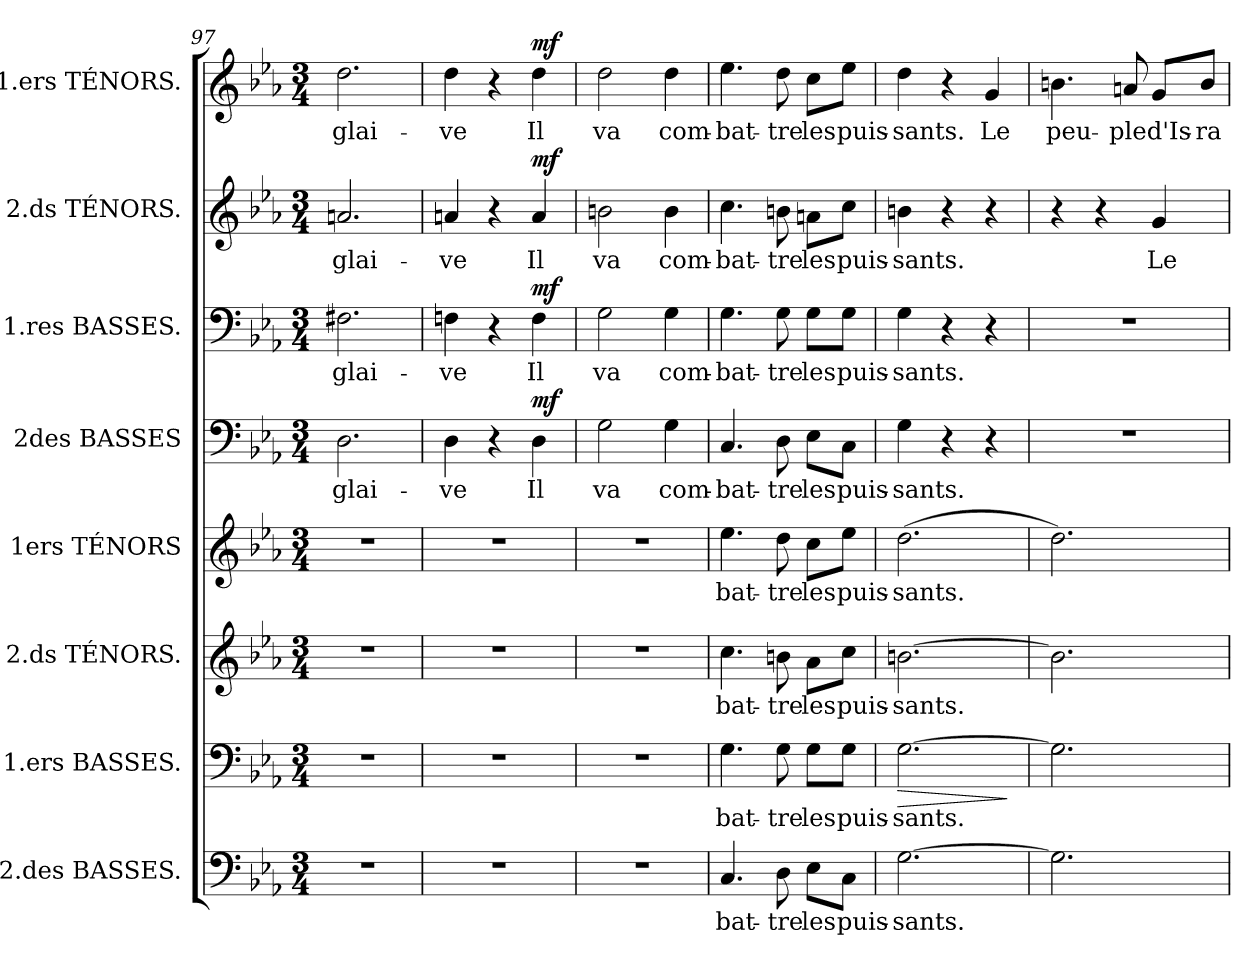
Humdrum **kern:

**kern	**text	**kern	**text	**dynam	**kern	**text	**kern	**text	**kern	**text	**dynam	**kern	**text	**dynam	**kern	**text	**dynam	**kern	**text	**dynam
*part8	*part8	*part7	*part7	*part7	*part6	*part6	*part5	*part5	*part4	*part4	*part4	*part3	*part3	*part3	*part2	*part2	*part2	*part1	*part1	*part1
*staff8	*staff8	*staff7	*staff7	*staff7	*staff6	*staff6	*staff5	*staff5	*staff4	*staff4	*staff4	*staff3	*staff3	*staff3	*staff2	*staff2	*staff2	*staff1	*staff1	*staff1
*I"2.des BASSES.	*	*I"1.ers BASSES.	*	*	*I"2.ds TÉNORS.	*	*I"1ers TÉNORS	*	*I"2des BASSES	*	*	*I"1.res BASSES.	*	*	*I"2.ds TÉNORS.	*	*	*I"1.ers TÉNORS.	*	*
*clefF4	*	*clefF4	*	*	*clefG2	*	*clefG2	*	*clefF4	*	*	*clefF4	*	*	*clefG2	*	*	*clefG2	*	*
*	*	*	*	*	*ITrd7c12	*	*ITrd7c12	*	*	*	*	*	*	*	*ITrd7c12	*	*	*ITrd7c12	*	*
*k[b-e-a-]	*	*k[b-e-a-]	*	*	*k[b-e-a-]	*	*k[b-e-a-]	*	*k[b-e-a-]	*	*	*k[b-e-a-]	*	*	*k[b-e-a-]	*	*	*k[b-e-a-]	*	*
*M3/4	*	*M3/4	*	*	*M3/4	*	*M3/4	*	*M3/4	*	*	*M3/4	*	*	*M3/4	*	*	*M3/4	*	*
=97	=97	=97	=97	=97	=97	=97	=97	=97	=97	=97	=97	=97	=97	=97	=97	=97	=97	=97	=97	=97
2.r	.	2.r	.	.	2.r	.	2.r	.	2.D\	glai-	.	2.F#X\	glai-	.	2.An/	glai-	.	2.d\	glai-	.
=98	=98	=98	=98	=98	=98	=98	=98	=98	=98	=98	=98	=98	=98	=98	=98	=98	=98	=98	=98	=98
2.r	.	2.r	.	.	2.r	.	2.r	.	4D\	-ve	.	4Fn\	-ve	.	4An/	-ve	.	4d\	-ve	.
.	.	.	.	.	.	.	.	.	4r	.	.	4r	.	.	4r	.	.	4r	.	.
.	.	.	.	.	.	.	.	.	4D\	Il	mf	4F\	Il	mf	4A/	Il	mf	4d\	Il	mf
=99	=99	=99	=99	=99	=99	=99	=99	=99	=99	=99	=99	=99	=99	=99	=99	=99	=99	=99	=99	=99
2.r	.	2.r	.	.	2.r	.	2.r	.	2G\	va	.	2G\	va	.	2Bn\	va	.	2d\	va	.
.	.	.	.	.	.	.	.	.	4G\	com-	.	4G\	com-	.	4B\	com-	.	4d\	com-	.
!!LO:LB:g=z
=100	=100	=100	=100	=100	=100	=100	=100	=100	=100	=100	=100	=100	=100	=100	=100	=100	=100	=100	=100	=100
4.C/	bat-	4.G\	bat-	.	4.c\	bat-	4.e-\	bat-	4.C/	-bat-	.	4.G\	-bat-	.	4.c\	-bat-	.	4.e-\	-bat-	.
8D\	-tre	8G\	-tre	.	8Bn\	-tre	8d\	-tre	8D\	-tre	.	8G\	-tre	.	8Bn\	-tre	.	8d\	-tre	.
8E-\L	les	8G\L	les	.	8A-\L	les	8c\L	les	8E-\L	les	.	8G\L	les	.	8An\L	les	.	8c\L	les	.
8C\J	puis-	8G\J	puis-	.	8c\J	puis-	8e-\J	puis-	8C\J	puis-	.	8G\J	puis-	.	8c\J	puis-	.	8e-\J	-puis-	.
=101	=101	=101	=101	=101	=101	=101	=101	=101	=101	=101	=101	=101	=101	=101	=101	=101	=101	=101	=101	=101
!	!	!	!	!LO:HP:b	!	!	!	!	!	!	!	!	!	!	!	!	!	!	!	!
[2.G\	-sants.	[2.G\	-sants.	>	[2.Bn\	-sants.	(2.d\	-sants.	4G\	-sants.	.	4G\	-sants.	.	4Bn\	-sants.	.	4d\	-sants.	.
.	.	.	.	.	.	.	.	.	4r	.	.	4r	.	.	4r	.	.	4r	.	.
.	.	.	.	.	.	.	.	.	4r	.	.	4r	.	.	4r	.	.	4G/	Le	.
.	.	.	.	]	.	.	.	.	.	.	.	.	.	.	.	.	.	.	.	.
=102	=102	=102	=102	=102	=102	=102	=102	=102	=102	=102	=102	=102	=102	=102	=102	=102	=102	=102	=102	=102
2.G\]	.	2.G\]	.	.	2.B\]	.	2.d\)	.	2.r	.	.	2.r	.	.	4r	.	.	4.Bn\	peu-	.
.	.	.	.	.	.	.	.	.	.	.	.	.	.	.	4r	.	.	.	.	.
.	.	.	.	.	.	.	.	.	.	.	.	.	.	.	.	.	.	8An/	-ple	.
.	.	.	.	.	.	.	.	.	.	.	.	.	.	.	4G/	Le	.	8G/L	d'Is-	.
.	.	.	.	.	.	.	.	.	.	.	.	.	.	.	.	.	.	8B/J	-ra-	.
=	=	=	=	=	=	=	=	=	=	=	=	=	=	=	=	=	=	=	=	=
*-	*-	*-	*-	*-	*-	*-	*-	*-	*-	*-	*-	*-	*-	*-	*-	*-	*-	*-	*-	*-
